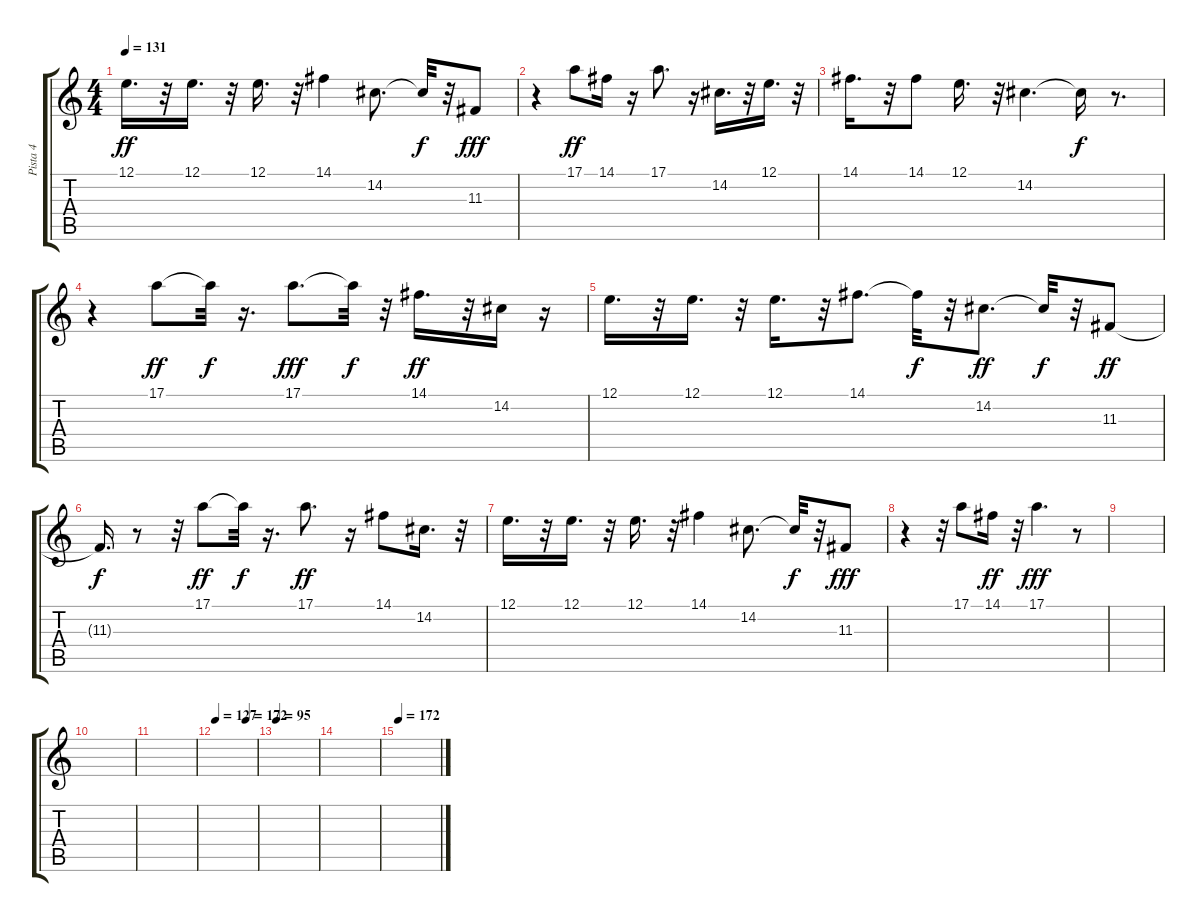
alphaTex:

\track ("Pista 4" "Pista 4") {instrument flute}
\staff {score tabs}
\tuning (E4 B3 G3 D3 A2 E2) {hide}
\ts (4 4)
\tempo 131
\clef g2
\ks c
12.1.16{d dy ff} r.32 12.1.16{d} r.32 12.1.16{d} r.32 14.1.4 14.2.8{d} 14.2{t}.32{dy f} r.32 11.3.8{dy fff} |
r.4 17.1.8{dy ff} 14.1.16 r.16 17.1.8{d} r.16 14.2.16{d} r.32 12.1.16{d} r.32 |
14.1.16{d} r.32 14.1.8 12.1.16{d} r.32 14.2.4{d} 14.2{t}.16{dy f} r.8{d} |
r.4 17.1.8{dy ff} 17.1{t}.32{dy f} r.16{d} 17.1.8{d dy fff} 17.1{t}.32{dy f} r.32 14.1.16{d dy ff} r.32 14.2.16 r.16 |
12.1.16{d} r.32 12.1.16{d} r.32 12.1.16{d} r.32 14.1.8{d} 14.1{t}.32{dy f} r.32 14.2.8{d dy ff} 14.2{t}.32{dy f} r.32 11.3.8{dy ff} |
11.3{t}.16{d dy f} r.8 r.32 17.1.8{dy ff} 17.1{t}.32{dy f} r.16{d} 17.1.8{d dy ff} r.16 14.1.8 14.2.16{d} r.32 |
12.1.16{d} r.32 12.1.16{d} r.32 12.1.16{d} r.32 14.1.4 14.2.8{d} 14.2{t}.32{dy f} r.32 11.3.8{dy fff} |
r.4 r.32 17.1.8 14.1.16{dy ff} r.32 17.1.4{d dy fff} r.8 |
|
|
|
\tempo (172 0.75)
\tempo 127
|
\tempo 95
|
|
\tempo 172
